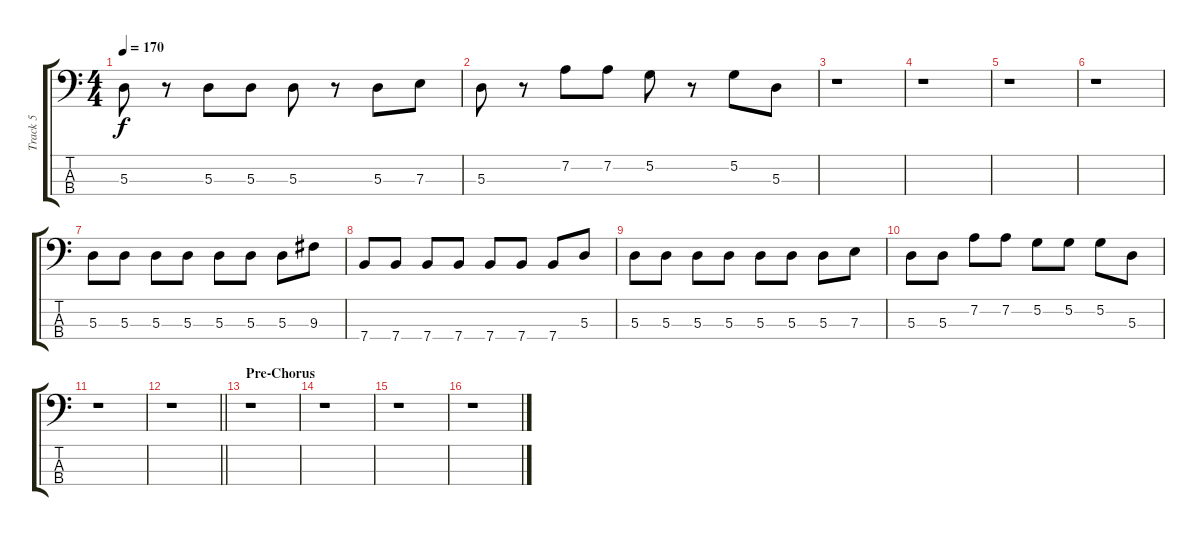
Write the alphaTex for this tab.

\track ("Track 5" "Track 5") {instrument electricbassfinger}
\staff {score tabs}
\tuning (G2 D2 A1 E1) {hide}
\ts (4 4)
\tempo 170
\clef f4
\ks c
5.3.8{dy f} r.8 5.3.8 5.3.8 5.3.8 r.8 5.3.8 7.3.8 |
5.3.8 r.8 7.2.8 7.2.8 5.2.8 r.8 5.2.8 5.3.8 |
r.1 |
r.1 |
r.1 |
r.1 |
5.3.8 5.3.8 5.3.8 5.3.8 5.3.8 5.3.8 5.3.8 9.3.8 |
7.4.8 7.4.8 7.4.8 7.4.8 7.4.8 7.4.8 7.4.8 5.3.8 |
5.3.8 5.3.8 5.3.8 5.3.8 5.3.8 5.3.8 5.3.8 7.3.8 |
5.3.8 5.3.8 7.2.8 7.2.8 5.2.8 5.2.8 5.2.8 5.3.8 |
r.1 |
\barLineRight lightlight
r.1 |
\section ("" "Pre-Chorus")
r.1 |
r.1 |
r.1 |
r.1
